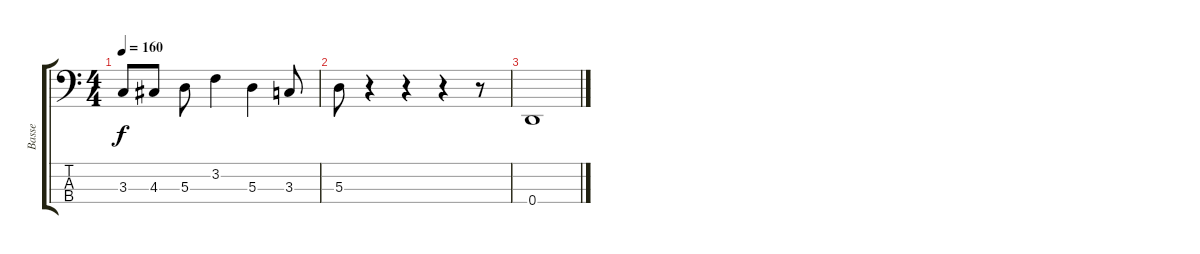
\track ("Basse" "Basse") {instrument electricbassfinger}
\staff {score tabs}
\tuning (G2 D2 A1 D1) {hide}
\ts (4 4)
\tempo 160
\clef f4
\ks c
3.3.8{dy f} 4.3.8 5.3.8 3.2.4 5.3.4 3.3.8 |
5.3.8 r.4 r.4 r.4 r.8 |
0.4.1
